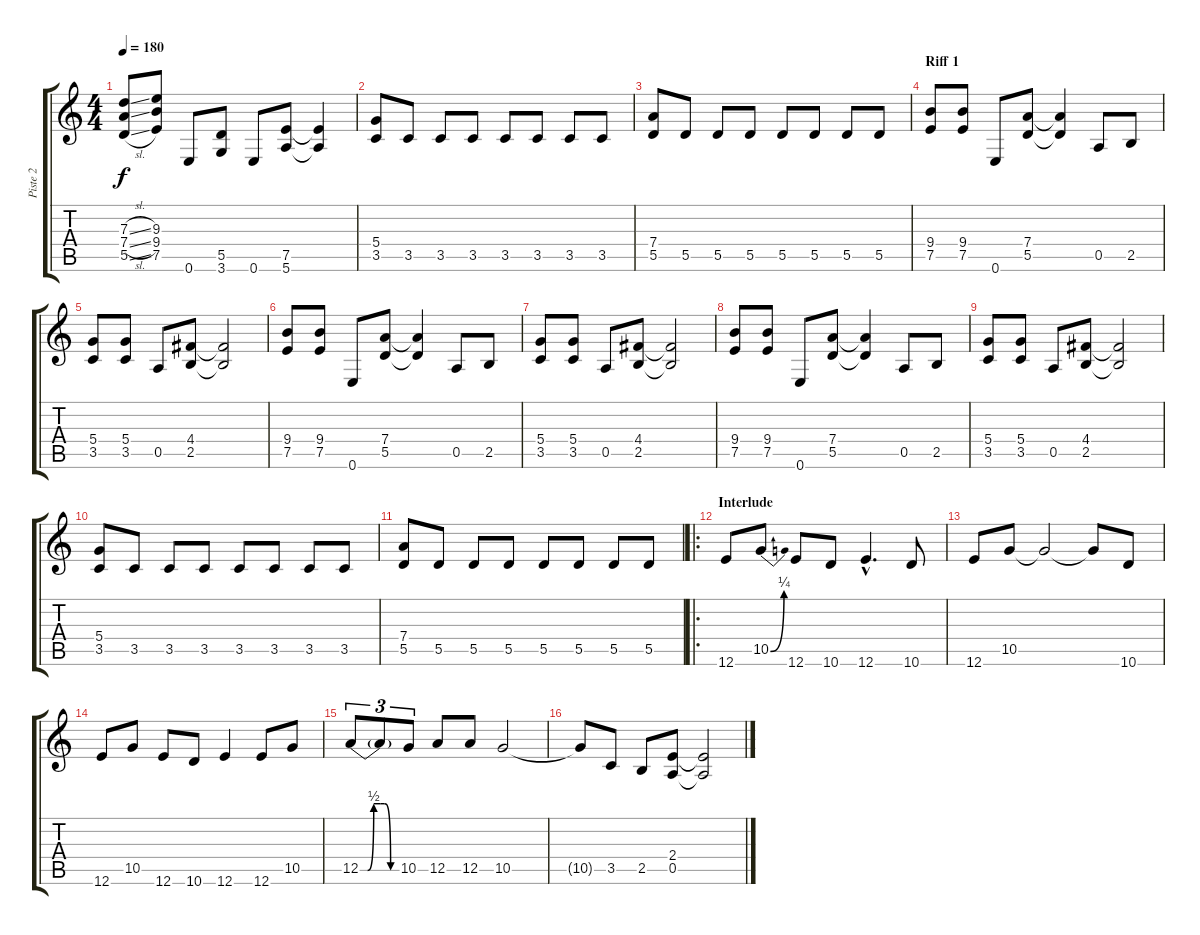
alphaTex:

\track ("Piste 2" "Piste 2") {instrument overdrivenguitar}
\staff {score tabs}
\tuning (E4 B3 G3 D3 A2 E2) {hide}
\ts (4 4)
\tempo 180
\clef g2
\ks c
(7.3{sl} 7.4{sl} 5.5{sl}).8{dy f} (9.3 9.4 7.5).8 0.6.8 (5.5 3.6).8 0.6.8 (7.5 5.6).8 (7.5{t} 5.6{t}).4 |
(5.4 3.5).8 3.5.8 3.5.8 3.5.8 3.5.8 3.5.8 3.5.8 3.5.8 |
(7.4 5.5).8 5.5.8 5.5.8 5.5.8 5.5.8 5.5.8 5.5.8 5.5.8 |
\section ("" "Riff 1")
(9.4 7.5).8 (9.4 7.5).8 0.6.8 (7.4 5.5).8 (7.4{t} 5.5{t}).4 0.5.8 2.5.8 |
(5.4 3.5).8 (5.4 3.5).8 0.5.8 (4.4 2.5).8 (4.4{t} 2.5{t}).2 |
(9.4 7.5).8 (9.4 7.5).8 0.6.8 (7.4 5.5).8 (7.4{t} 5.5{t}).4 0.5.8 2.5.8 |
(5.4 3.5).8 (5.4 3.5).8 0.5.8 (4.4 2.5).8 (4.4{t} 2.5{t}).2 |
(9.4 7.5).8 (9.4 7.5).8 0.6.8 (7.4 5.5).8 (7.4{t} 5.5{t}).4 0.5.8 2.5.8 |
(5.4 3.5).8 (5.4 3.5).8 0.5.8 (4.4 2.5).8 (4.4{t} 2.5{t}).2 |
(5.4 3.5).8 3.5.8 3.5.8 3.5.8 3.5.8 3.5.8 3.5.8 3.5.8 |
(7.4 5.5).8 5.5.8 5.5.8 5.5.8 5.5.8 5.5.8 5.5.8 5.5.8 |
\ro
\section ("" "Interlude")
12.6.8 10.5{be (bend 0 0 60 1)}.8 12.6.8 10.6.8 12.6{hac}.4{d} 10.6.8 |
12.6.8 10.5.8 10.5{t}.2 10.5{t}.8 10.6.8 |
12.6.8 10.5.8 12.6.8 10.6.8 12.6.4 12.6.8 10.5.8 |
12.5{be (custom 0 0 11 0 20 2 30 2 36 2 45 0 60 0)}.8{tu (3 2)} 12.5{t}.8{tu (3 2)} 10.5.8{tu (3 2)} 12.5.8 12.5.8 10.5.2 |
10.5{t}.8 3.5.8 2.5.8 (2.4 0.5).8 (2.4{t} 0.5{t}).2
